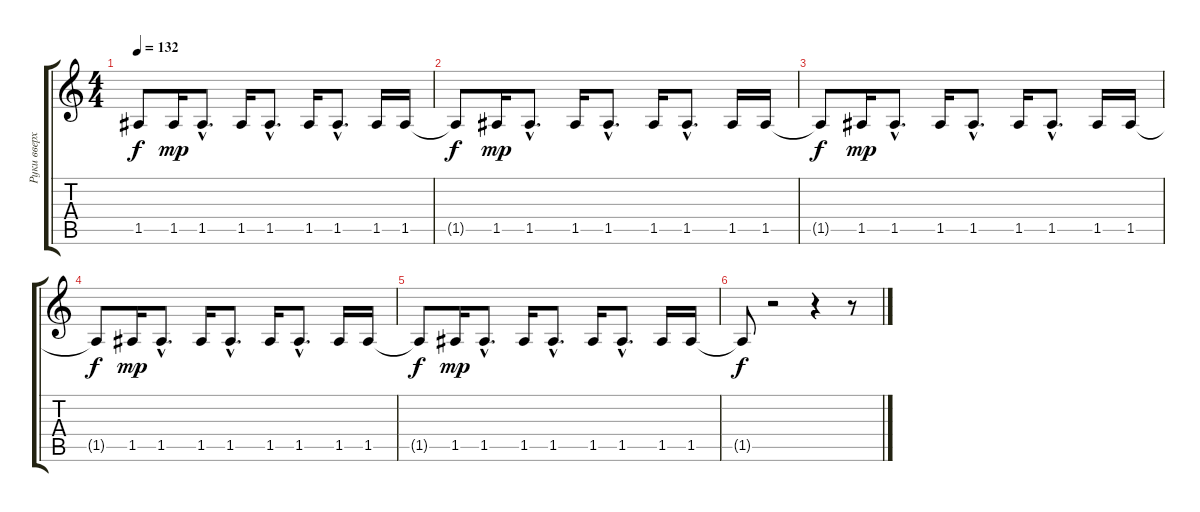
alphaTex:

\track ("Руки вверх" "Руки вверх") {instrument acousticguitarnylon}
\staff {score tabs}
\tuning (E4 B3 G3 D3 A2 E2) {hide}
\ts (4 4)
\tempo 132
\clef g2
\ks c
1.5{t}.8{dy f} 1.5.16{dy mp} 1.5{hac}.8{d} 1.5.16 1.5{hac}.8{d} 1.5.16 1.5{hac}.8{d} 1.5.16 1.5.16 |
1.5{t}.8{dy f} 1.5.16{dy mp} 1.5{hac}.8{d} 1.5.16 1.5{hac}.8{d} 1.5.16 1.5{hac}.8{d} 1.5.16 1.5.16 |
1.5{t}.8{dy f} 1.5.16{dy mp} 1.5{hac}.8{d} 1.5.16 1.5{hac}.8{d} 1.5.16 1.5{hac}.8{d} 1.5.16 1.5.16 |
1.5{t}.8{dy f} 1.5.16{dy mp} 1.5{hac}.8{d} 1.5.16 1.5{hac}.8{d} 1.5.16 1.5{hac}.8{d} 1.5.16 1.5.16 |
1.5{t}.8{dy f} 1.5.16{dy mp} 1.5{hac}.8{d} 1.5.16 1.5{hac}.8{d} 1.5.16 1.5{hac}.8{d} 1.5.16 1.5.16 |
1.5{t}.8{dy f} r.2 r.4 r.8
